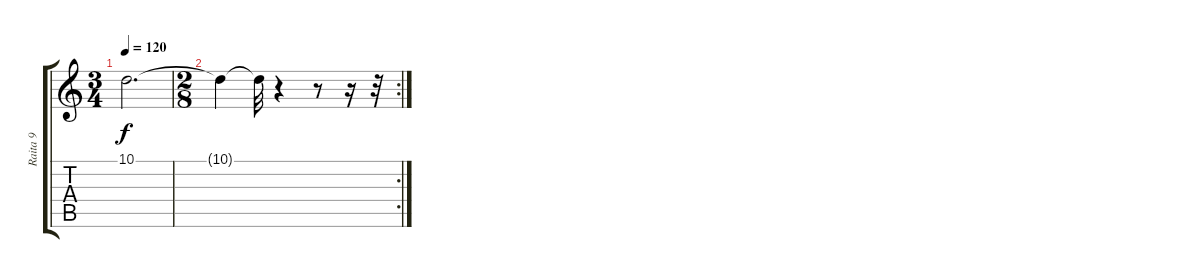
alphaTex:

\track ("Raita 9" "Raita 9") {instrument lead2sawtooth}
\staff {score tabs}
\tuning (E4 B3 G3 D3 A2 E2) {hide}
\ts (3 4)
\tempo 120
\clef g2
\ks c
10.1{t}.2{d dy f} |
\rc 2
\ts (2 8)
10.1{t}.4 10.1{t}.32 r.4 r.8 r.16 r.32
